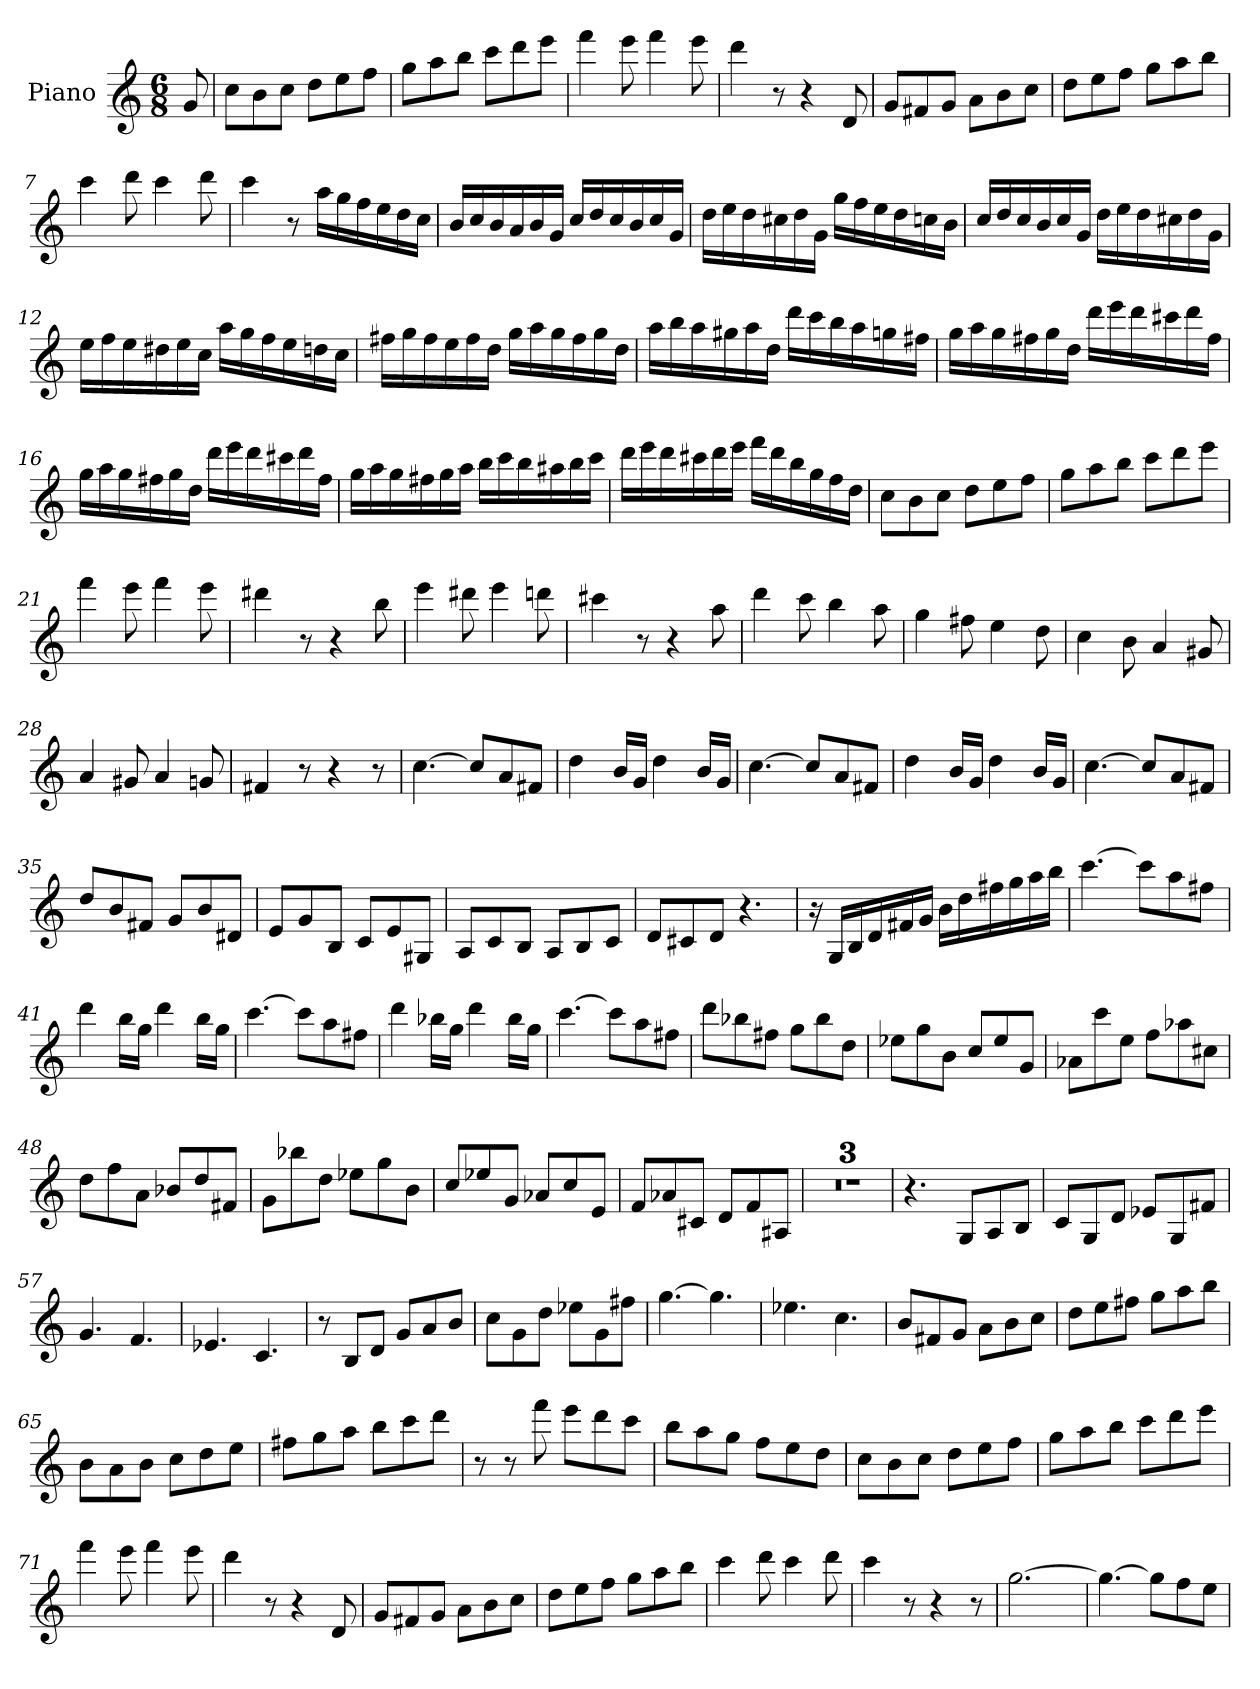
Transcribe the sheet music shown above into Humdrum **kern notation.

**kern
*part1
*staff1
*I"Piano
*I'Pno
*clefG2
*k[]
*C:
*M6/8
*MM180
=
8g
=1
8cc\L
8b\
8cc\J
8dd\L
8ee\
8ff\J
=2
8gg\L
8aa\
8bb\J
8ccc\L
8ddd\
8eee\J
=3
4fff
8eee
4fff
8eee
=4
4ddd
8r
4r
8d
=5
8g/L
8f#X/
8g/J
8a\L
8b\
8cc\J
=6
8dd\L
8ee\
8ff\J
8gg\L
8aa\
8bb\J
=7
4ccc
8ddd
4ccc
8ddd
=8
4ccc
8r
16aa\LL
16gg\
16ff\
16ee\
16dd\
16cc\JJ
=9
16b/LL
16cc/
16b/
16a/
16b/
16g/JJ
16cc/LL
16dd/
16cc/
16b/
16cc/
16g/JJ
=10
16dd\LL
16ee\
16dd\
16cc#X\
16dd\
16g\JJ
16gg\LL
16ff\
16ee\
16dd\
16ccn\
16b\JJ
=11
16cc/LL
16dd/
16cc/
16b/
16cc/
16g/JJ
16dd\LL
16ee\
16dd\
16cc#X\
16dd\
16g\JJ
=12
16ee\LL
16ff\
16ee\
16dd#X\
16ee\
16cc\JJ
16aa\LL
16gg\
16ff\
16ee\
16ddn\
16cc\JJ
=13
16ff#X\LL
16gg\
16ff#\
16ee\
16ff#\
16dd\JJ
16gg\LL
16aa\
16gg\
16ff#\
16gg\
16dd\JJ
=14
16aa\LL
16bb\
16aa\
16gg#X\
16aa\
16dd\JJ
16ddd\LL
16ccc\
16bb\
16aa\
16ggn\
16ff#X\JJ
=15
16gg\LL
16aa\
16gg\
16ff#X\
16gg\
16dd\JJ
16ddd\LL
16eee\
16ddd\
16ccc#X\
16ddd\
16ff#\JJ
=16
16gg\LL
16aa\
16gg\
16ff#X\
16gg\
16dd\JJ
16ddd\LL
16eee\
16ddd\
16ccc#X\
16ddd\
16ff#\JJ
=17
16gg\LL
16aa\
16gg\
16ff#X\
16gg\
16aa\JJ
16bb\LL
16ccc\
16bb\
16aa#X\
16bb\
16ccc\JJ
=18
16ddd\LL
16eee\
16ddd\
16ccc#X\
16ddd\
16eee\JJ
16fff\LL
16ddd\
16bb\
16gg\
16ff\
16dd\JJ
=19
8cc\L
8b\
8cc\J
8dd\L
8ee\
8ff\J
=20
8gg\L
8aa\
8bb\J
8ccc\L
8ddd\
8eee\J
=21
4fff
8eee
4fff
8eee
=22
4ddd#X
8r
4r
8bb
=23
4eee
8ddd#X
4eee
8dddn
=24
4ccc#X
8r
4r
8aa
=25
4ddd
8ccc
4bb
8aa
=26
4gg
8ff#X
4ee
8dd
=27
4cc
8b
4a
8g#X
=28
4a
8g#X
4a
8gn
=29
4f#X
8r
4r
8r
=30
[4.cc
8cc/L]
8a/
8f#X/J
=31
4dd
16b/LL
16g/JJ
4dd
16b/LL
16g/JJ
=32
[4.cc
8cc/L]
8a/
8f#X/J
=33
4dd
16b/LL
16g/JJ
4dd
16b/LL
16g/JJ
=34
[4.cc
8cc/L]
8a/
8f#X/J
=35
8dd/L
8b/
8f#X/J
8g/L
8b/
8d#X/J
=36
8e/L
8g/
8B/J
8c/L
8e/
8G#X/J
=37
8A/L
8c/
8B/J
8A/L
8B/
8c/J
=38
8d/L
8c#X/
8d/J
4.r
=39
16r
16G/LL
16B/
16d/
16f#X/
16g/JJ
16b\LL
16dd\
16ff#X\
16gg\
16aa\
16bb\JJ
=40
[4.ccc
8ccc\L]
8aa\
8ff#X\J
=41
4ddd
16bb\LL
16gg\JJ
4ddd
16bb\LL
16gg\JJ
=42
[4.ccc
8ccc\L]
8aa\
8ff#X\J
=43
4ddd
16bb-X\LL
16gg\JJ
4ddd
16bb-\LL
16gg\JJ
=44
[4.ccc
8ccc\L]
8aa\
8ff#X\J
=45
8ddd\L
8bb-X\
8ff#X\J
8gg\L
8bb-\
8dd\J
=46
8ee-X\L
8gg\
8b\J
8cc/L
8ee-/
8g/J
=47
8a-X\L
8ccc\
8ee\J
8ff\L
8aa-X\
8cc#X\J
=48
8dd\L
8ff\
8a\J
8b-X/L
8dd/
8f#X/J
=49
8g\L
8bb-X\
8dd\J
8ee-X\L
8gg\
8b\J
=50
8cc/L
8ee-X/
8g/J
8a-X/L
8cc/
8e/J
=51
8f/L
8a-X/
8c#X/J
8d/L
8f/
8A#X/J
=52
2.r
=53
2.r
=54
2.r
=55
4.r
8G/L
8A/
8B/J
=56
8c/L
8G/
8d/J
8e-X/L
8G/
8f#X/J
=57
4.g
4.f
=58
4.e-X
4.c
=59
8r
8B/L
8d/J
8g/L
8a/
8b/J
=60
8cc\L
8g\
8dd\J
8ee-X\L
8g\
8ff#X\J
=61
[4.gg
4.gg]
=62
4.ee-X
4.cc
=63
8b/L
8f#X/
8g/J
8a\L
8b\
8cc\J
=64
8dd\L
8ee\
8ff#X\J
8gg\L
8aa\
8bb\J
=65
8b\L
8a\
8b\J
8cc\L
8dd\
8ee\J
=66
8ff#X\L
8gg\
8aa\J
8bb\L
8ccc\
8ddd\J
=67
8r
8r
8fff
8eee\L
8ddd\
8ccc\J
=68
8bb\L
8aa\
8gg\J
8ff\L
8ee\
8dd\J
=69
8cc\L
8b\
8cc\J
8dd\L
8ee\
8ff\J
=70
8gg\L
8aa\
8bb\J
8ccc\L
8ddd\
8eee\J
=71
4fff
8eee
4fff
8eee
=72
4ddd
8r
4r
8d
=73
8g/L
8f#X/
8g/J
8a\L
8b\
8cc\J
=74
8dd\L
8ee\
8ff\J
8gg\L
8aa\
8bb\J
=75
4ccc
8ddd
4ccc
8ddd
=76
4ccc
8r
4r
8r
=77
[2.gg
=78
4.gg_
8gg\L]
8ff\
8ee\J
=
*-
